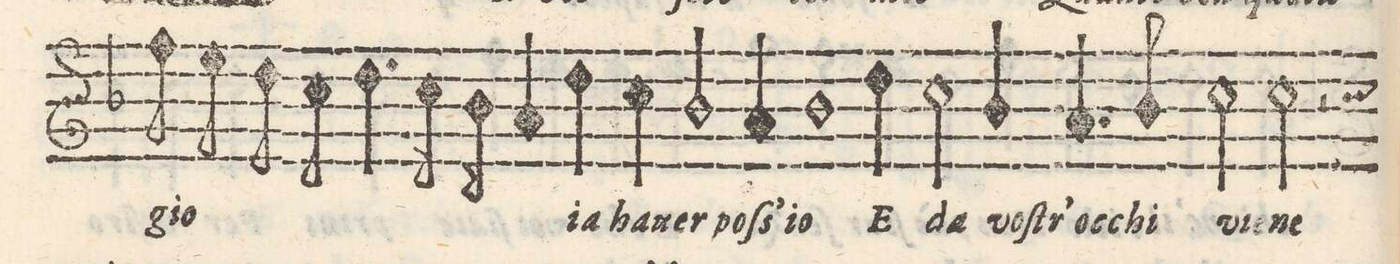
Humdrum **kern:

**kern	**text
*I"CANTO	*
*clefG2	*
*k[b-]	*
*met(C)	*
*M2/1	*
8ff\	gio-
8eeny\	.
8dd\	.
8cc\	.
4.dd\	.
16cc\	.
16b-\	.
4a/	.
4dd\	-ia
=6-	=6-
4cc\	ha-
2b-/	-uer
4a/	poſ-
1b-	-s`io
=7-	=7-
4dd\	E
2cc\	da
4b-/	voſ-
4.a/	-tr`oc-
8b-/	-chi
2cc\	vie-
=8-	=8-
2cc\	-ne
2r	.
*-	*-
